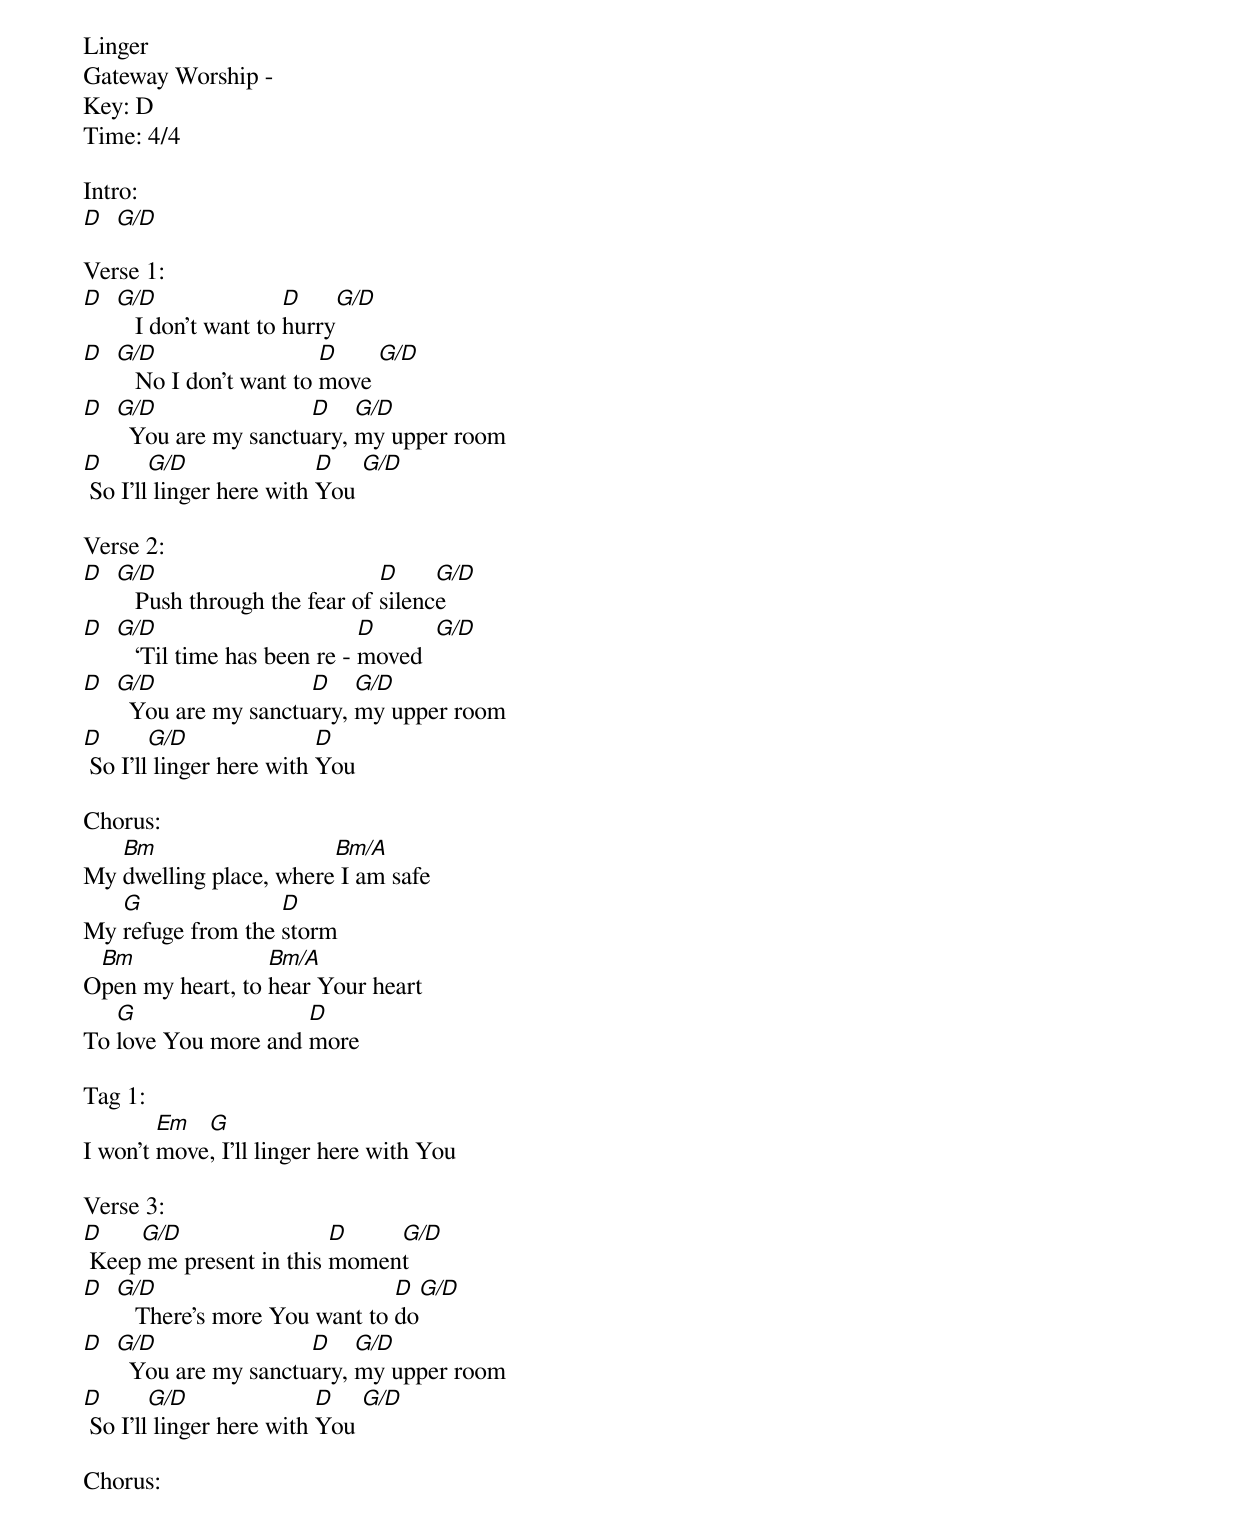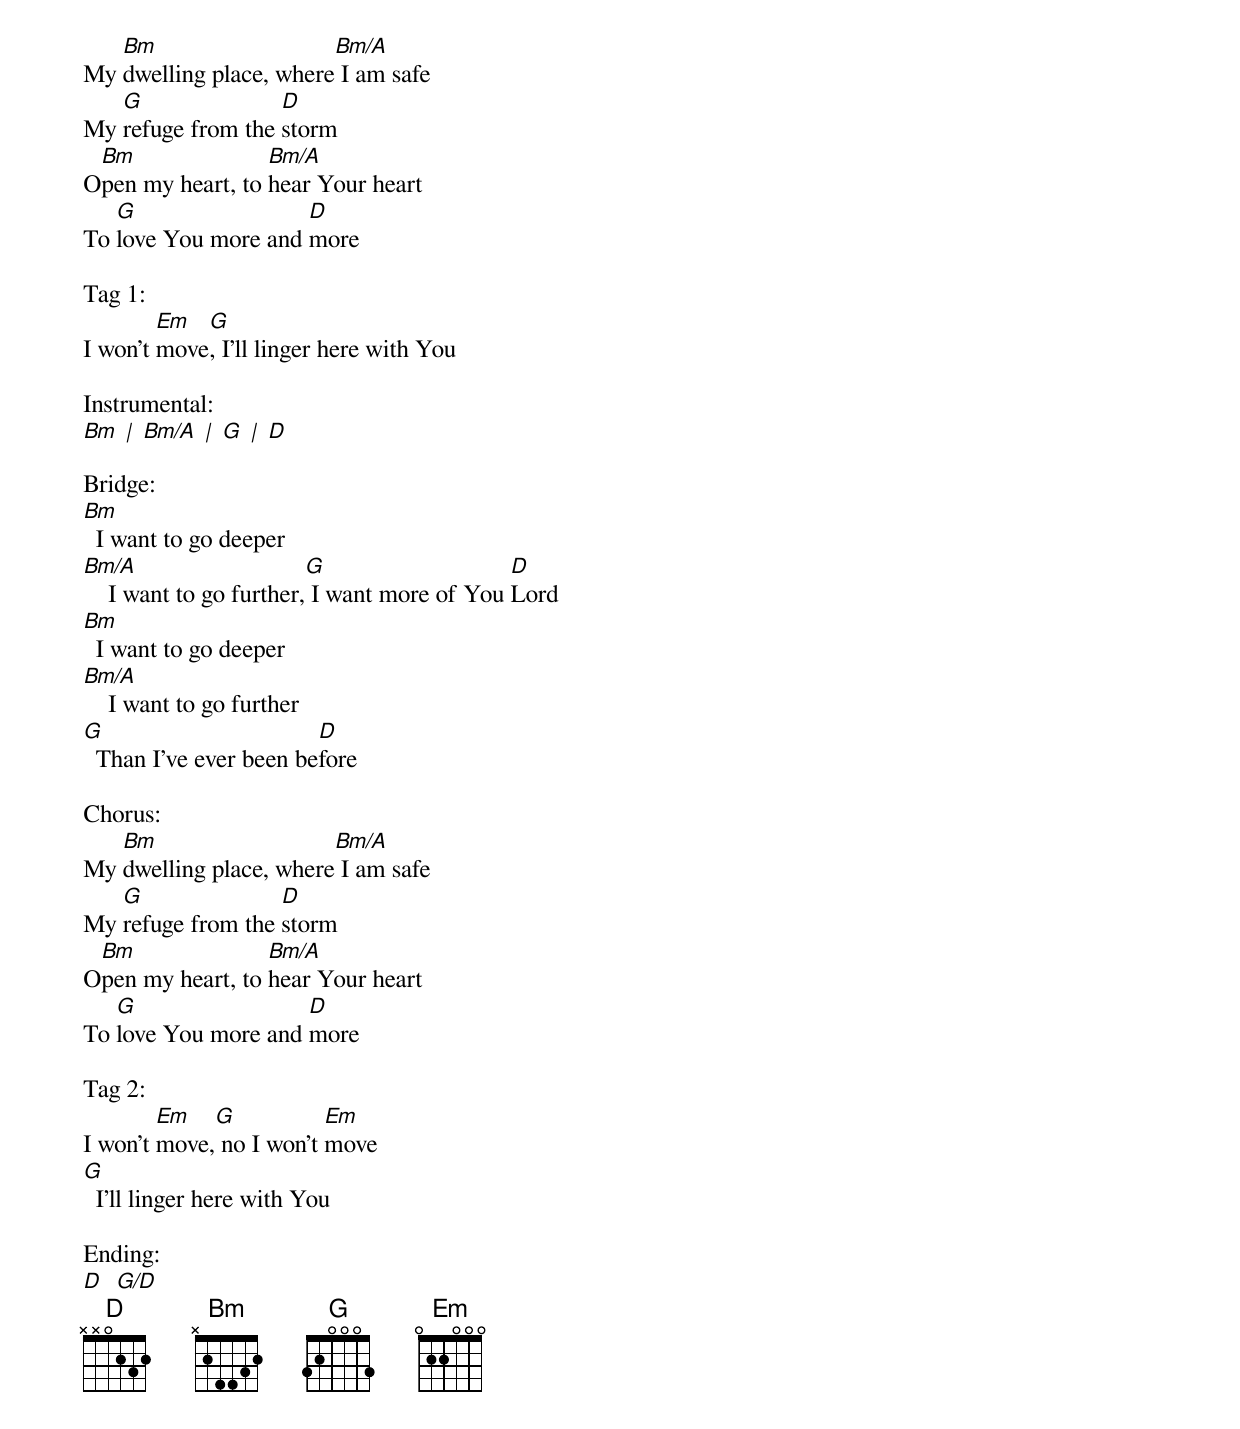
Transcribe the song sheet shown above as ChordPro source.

Linger
Gateway Worship -
Key: D
Time: 4/4

Intro:
[D]  [G/D]

Verse 1:
[D]  [G/D]   I don’t want to [D]hurry[G/D]
[D]  [G/D]   No I don’t want to [D]move [G/D]
[D]  [G/D]  You are my sanctu[D]ary, [G/D]my upper room
[D] So I’ll[G/D] linger here with [D]You [G/D]

Verse 2:
[D]  [G/D]   Push through the fear of [D]silenc[G/D]e
[D]  [G/D]   ‘Til time has been re - [D]moved  [G/D]
[D]  [G/D]  You are my sanctu[D]ary, [G/D]my upper room
[D] So I’ll[G/D] linger here with [D]You

Chorus:
My [Bm]dwelling place, where[Bm/A] I am safe
My [G]refuge from the [D]storm
O[Bm]pen my heart, to [Bm/A]hear Your heart
To [G]love You more and [D]more

Tag 1:
I won’t [Em]move[G], I’ll linger here with You

Verse 3:
[D] Keep[G/D] me present in this [D]momen[G/D]t
[D]  [G/D]   There's more You want to [D]do[G/D]
[D]  [G/D]  You are my sanctu[D]ary, [G/D]my upper room
[D] So I’ll[G/D] linger here with [D]You [G/D]

Chorus:
My [Bm]dwelling place, where[Bm/A] I am safe
My [G]refuge from the [D]storm
O[Bm]pen my heart, to [Bm/A]hear Your heart
To [G]love You more and [D]more

Tag 1:
I won’t [Em]move[G], I’ll linger here with You

Instrumental:
[Bm] [|] [Bm/A] [|] [G] [|] [D]

Bridge:
[Bm]  I want to go deeper
[Bm/A]    I want to go further,[G] I want more of You [D]Lord
[Bm]  I want to go deeper
[Bm/A]    I want to go further
[G]  Than I’ve ever been be[D]fore

Chorus:
My [Bm]dwelling place, where[Bm/A] I am safe
My [G]refuge from the [D]storm
O[Bm]pen my heart, to [Bm/A]hear Your heart
To [G]love You more and [D]more

Tag 2:
I won’t [Em]move,[G] no I won’t [Em]move
[G]  I’ll linger here with You

Ending:
[D]  [G/D]
